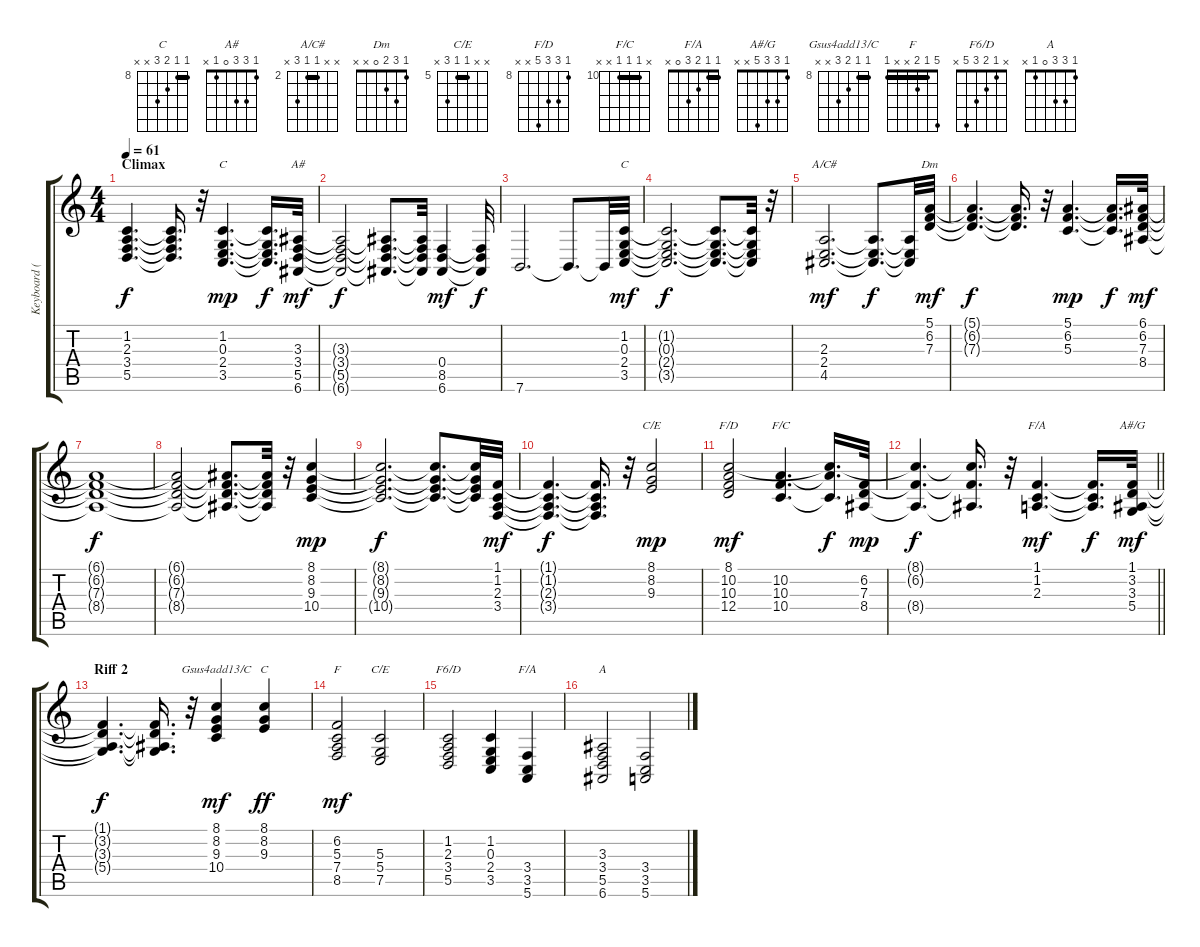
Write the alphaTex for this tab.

\track ("Keyboard (Chords)" "Keyboard (") {instrument stringensemble2}
\staff {score tabs}
\tuning (E4 B3 G3 D3 A2 E2) {hide}
\chord ("C" 0 1 0 2 3 x)
\chord ("A#" 1 3 3 0 1 x)
\chord ("C" x x 5 5 7 8) {firstfret 5 barre 5}
\chord ("A/C#" x x 2 2 4 x) {firstfret 2 barre 2}
\chord ("Dm" 1 3 2 0 x x)
\chord ("C/E" 8 8 9 x x x) {firstfret 8 barre 8}
\chord ("F/D" 8 10 10 12 x x) {firstfret 8}
\chord ("F/C" x 10 10 10 x x) {firstfret 10 barre 10}
\chord ("F/A" 1 1 2 x x x) {barre 1}
\chord ("A#/G" 1 3 3 5 x x)
\chord ("Gsus4add13/C" 8 8 9 10 x x) {firstfret 8 barre 8}
\chord ("C" 8 8 9 10 x x) {firstfret 8 barre 8}
\chord ("F" 5 1 2 x x 1) {barre 1}
\chord ("C/E" x x 5 5 7 x) {firstfret 5 barre 5}
\chord ("F6/D" x 1 2 3 5 x)
\chord ("F/A" 1 1 2 3 0 x) {barre 1}
\chord ("A" 1 3 3 0 1 x)
\ts (4 4)
\section ("" "Climax")
\tempo 61
\clef g2
\ks c
(1.2{t} 2.3{t} 3.4{t} 5.5{t}).4{d dy f} (1.2{t} 2.3{t} 3.4{t} 5.5{t}).16{d} r.32 (1.2 0.3 2.4 3.5).4{d ch "C" dy mp} (1.2{t} 0.3{t} 2.4{t} 3.5{t}).16{d dy f} (3.3 3.4 5.5 6.6).32{ch "A#" dy mf} |
(3.3{t} 3.4{t} 5.5{t} 6.6{t}).2{dy f} (3.3{t} 3.4{t} 5.5{t} 6.6{t}).8{d} (3.3{t} 3.4{t} 5.5{t} 6.6{t}).32 (0.4 8.5 6.6).4{dy mf} (0.4{t} 8.5{t} 6.6{t}).32{dy f} |
7.6.2{d} 7.6{t}.8{d} 7.6{t}.32 (1.2 0.3 2.4 3.5).32{ch "C" dy mf} |
(1.2{t} 0.3{t} 2.4{t} 3.5{t}).2{d dy f} (1.2{t} 0.3{t} 2.4{t} 3.5{t}).8{d} (1.2{t} 0.3{t} 2.4{t} 3.5{t}).32 r.32 |
(2.3 2.4 4.5).2{d ch "A/C#" dy mf} (2.3{t} 2.4{t} 4.5{t}).8{d dy f} (2.3{t} 2.4{t} 4.5{t}).32 (5.1 6.2 7.3).32{ch "Dm" dy mf} |
(5.1{t} 6.2{t} 7.3{t}).4{d dy f} (5.1{t} 6.2{t} 7.3{t}).16{d} r.32 (5.1 6.2 5.3).4{d dy mp} (5.1{t} 6.2{t} 5.3{t}).16{d dy f} (6.1 6.2 7.3 8.4).32{dy mf} |
(6.1{t} 6.2{t} 7.3{t} 8.4{t}).1{dy f} |
(6.1{t} 6.2{t} 7.3{t} 8.4{t}).2 (6.1{t} 6.2{t} 7.3{t} 8.4{t}).8{d} (6.1{t} 6.2{t} 7.3{t} 8.4{t}).32 r.32 (8.1 8.2 9.3 10.4).4{dy mp} |
(8.1{t} 8.2{t} 9.3{t} 10.4{t}).2{d dy f} (8.1{t} 8.2{t} 9.3{t} 10.4{t}).8{d} (8.1{t} 8.2{t} 9.3{t} 10.4{t}).32 (1.1 1.2 2.3 3.4).32{dy mf} |
(1.1{t} 1.2{t} 2.3{t} 3.4{t}).4{d dy f} (1.1{t} 1.2{t} 2.3{t} 3.4{t}).16{d} r.32 (8.1 8.2 9.3).2{ch "C/E" dy mp} |
(8.1 10.2 10.3 12.4).2{ch "F/D" dy mf} (10.2 10.3 10.4).4{d ch "F/C"} (8.1{t} 10.2{t} 10.4{t}).16{d dy f} (6.2 7.3 8.4).32{dy mp} |
\barLineRight lightlight
(8.1{t} 6.2{t} 8.4{t}).4{d dy f} (8.1{t} 6.2{t} 8.4{t}).16{d} r.32 (1.1 1.2 2.3).4{d ch "F/A" dy mf} (1.1{t} 1.2{t} 2.3{t}).16{d dy f} (1.1 3.2 3.3 5.4).32{ch "A#/G" dy mf} |
\section ("" "Riff 2")
(1.1{t} 3.2{t} 3.3{t} 5.4{t}).4{d dy f} (1.1{t} 3.2{t} 3.3{t} 5.4{t}).16{d} r.32 (8.1 8.2 9.3 10.4).4{ch "Gsus4add13/C" dy mf} (8.1 8.2 9.3).4{ch "C" dy ff} |
(6.2 5.3 7.4 8.5).2{ch "F" dy mf} (5.3 5.4 7.5).2{ch "C/E"} |
(1.2 2.3 3.4 5.5).2{ch "F6/D"} (1.2 0.3 2.4 3.5).4 (3.4 3.5 5.6).4{ch "F/A"} |
(3.3 3.4 5.5 6.6).2{ch "A"} (3.4 3.5 5.6).2
